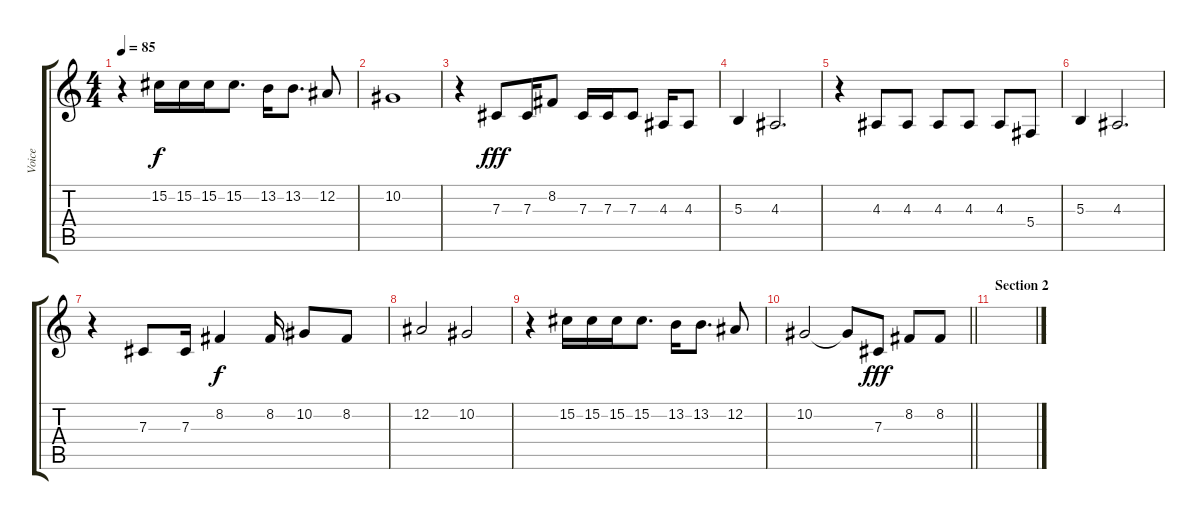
\track ("Voice" "Voice") {instrument altosax}
\staff {score tabs}
\tuning (Eb4 Bb3 Gb3 Db3 Ab2 Eb2) {hide}
\ts (4 4)
\tempo 85
\clef g2
\ks c
r.4{dy f} 15.2.16 15.2.16 15.2.16 15.2.8{d} 13.2.16 13.2.8{d} 12.2.8 |
10.2.1 |
r.4{volume 13} 7.3.8{dy fff} 7.3.16 8.2.8 7.3.16 7.3.16 7.3.8 4.3.16 4.3.8 |
5.3.4 4.3.2{d} |
r.4 4.3.8 4.3.8 4.3.8 4.3.8 4.3.8 5.4.8 |
5.3.4 4.3.2{d} |
r.4 7.3.8 7.3.16 8.2.4{dy f} 8.2.16 10.2.8 8.2.8 |
12.2.2 10.2.2 |
r.4 15.2.16 15.2.16 15.2.16 15.2.8{d} 13.2.16 13.2.8{d} 12.2.8 |
\barLineRight lightlight
10.2.2 10.2{t}.8 7.3.8{dy fff} 8.2.8 8.2.8 |
\section ("" "Section 2")
